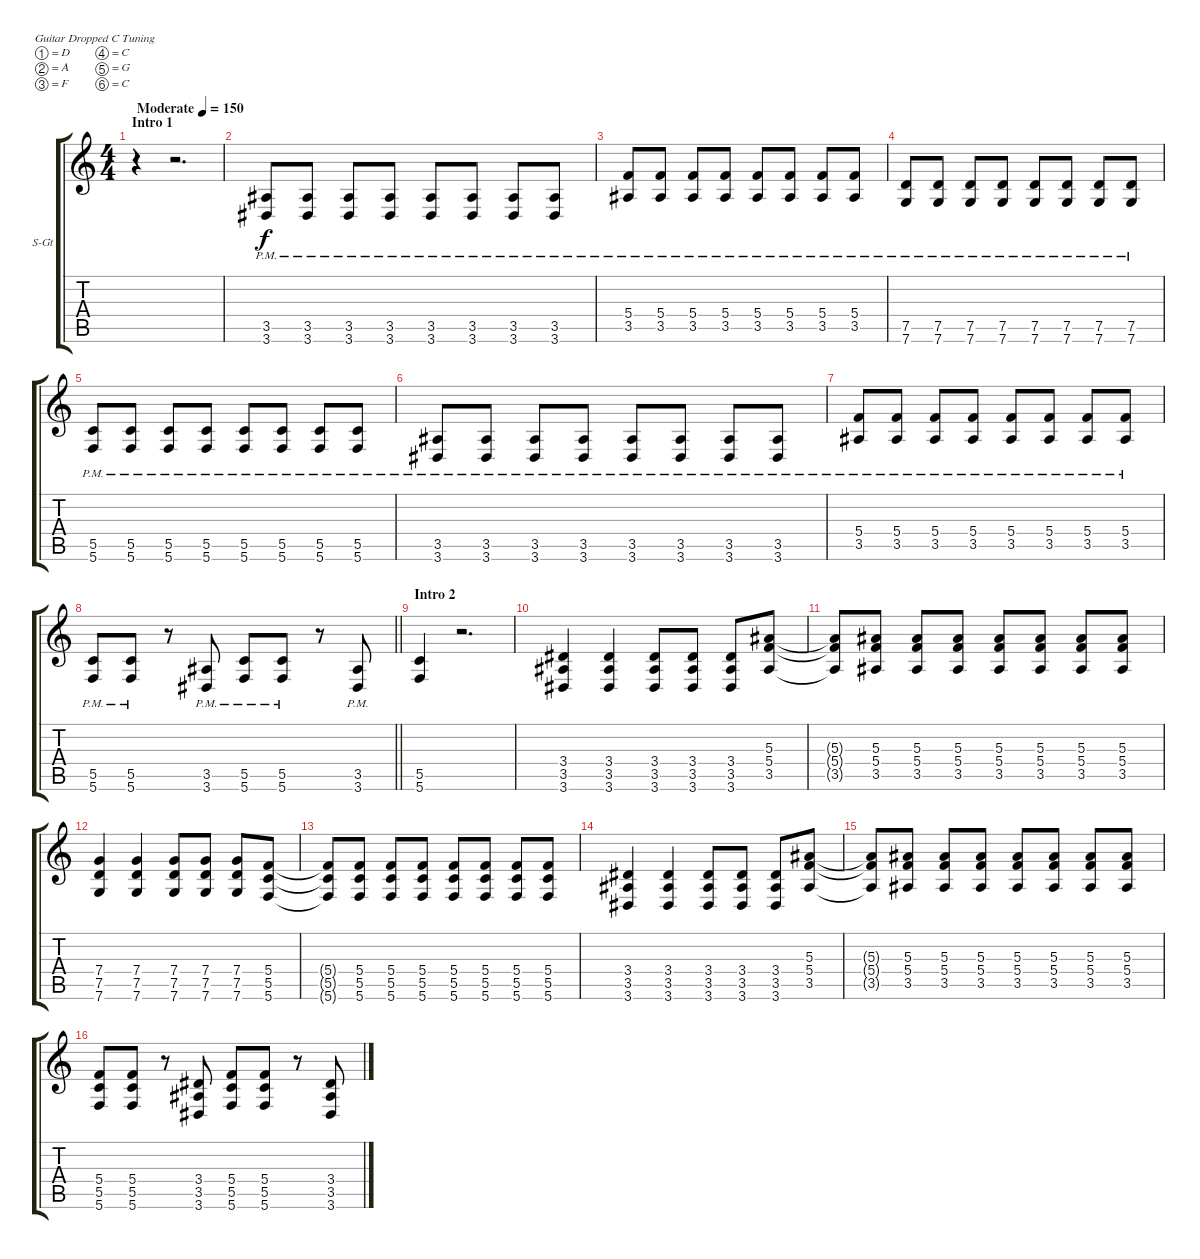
\bracketExtendMode groupsimilarinstruments
\firstSystemTrackNameOrientation horizontal
\otherSystemsTrackNameOrientation horizontal
\track ("Rythm" "S-Gt") {instrument acousticguitarsteel}
\staff {score tabs}
\tuning (D4 A3 F3 C3 G2 C2)
\ts (4 4)
\beaming (8 2 2 2 2)
\section ("" "Intro 1")
\tempo (150 "Moderate")
\clef g2
\ks c
r.4{dy f instrument acousticguitarsteel} r.2{d} |
(3.5{pm} 3.6{pm}).8 (3.5{pm} 3.6{pm}).8 (3.5{pm} 3.6{pm}).8 (3.5{pm} 3.6{pm}).8 (3.5{pm} 3.6{pm}).8 (3.5{pm} 3.6{pm}).8 (3.5{pm} 3.6{pm}).8 (3.5{pm} 3.6{pm}).8 |
(5.4{pm} 3.5{pm}).8 (5.4{pm} 3.5{pm}).8 (5.4{pm} 3.5{pm}).8 (5.4{pm} 3.5{pm}).8 (5.4{pm} 3.5{pm}).8 (5.4{pm} 3.5{pm}).8 (5.4{pm} 3.5{pm}).8 (5.4{pm} 3.5{pm}).8 |
(7.5{pm} 7.6{pm}).8 (7.5{pm} 7.6{pm}).8 (7.5{pm} 7.6{pm}).8 (7.5{pm} 7.6{pm}).8 (7.5{pm} 7.6{pm}).8 (7.5{pm} 7.6{pm}).8 (7.5{pm} 7.6{pm}).8 (7.5{pm} 7.6{pm}).8 |
(5.5{pm} 5.6{pm}).8 (5.5{pm} 5.6{pm}).8 (5.5{pm} 5.6{pm}).8 (5.5{pm} 5.6{pm}).8 (5.5{pm} 5.6{pm}).8 (5.5{pm} 5.6{pm}).8 (5.5{pm} 5.6{pm}).8 (5.5{pm} 5.6{pm}).8 |
(3.5{pm} 3.6{pm}).8 (3.5{pm} 3.6{pm}).8 (3.5{pm} 3.6{pm}).8 (3.5{pm} 3.6{pm}).8 (3.5{pm} 3.6{pm}).8 (3.5{pm} 3.6{pm}).8 (3.5{pm} 3.6{pm}).8 (3.5{pm} 3.6{pm}).8 |
(5.4{pm} 3.5{pm}).8 (5.4{pm} 3.5{pm}).8 (5.4{pm} 3.5{pm}).8 (5.4{pm} 3.5{pm}).8 (5.4{pm} 3.5{pm}).8 (5.4{pm} 3.5{pm}).8 (5.4{pm} 3.5{pm}).8 (5.4{pm} 3.5{pm}).8 |
\barLineRight lightlight
(5.5{pm} 5.6{pm}).8 (5.5{pm} 5.6{pm}).8 r.8 (3.5{pm} 3.6{pm}).8 (5.5{pm} 5.6{pm}).8 (5.5{pm} 5.6{pm}).8 r.8 (3.5{pm} 3.6{pm}).8 |
\section ("" "Intro 2")
(5.5 5.6).4 r.2{d} |
(3.4 3.5 3.6).4 (3.4 3.5 3.6).4 (3.4 3.5 3.6).8 (3.4 3.5 3.6).8 (3.4 3.5 3.6).8 (5.3 5.4 3.5).8 |
(5.3{t} 5.4{t} 3.5{t}).8 (5.3 5.4 3.5).8 (5.3 5.4 3.5).8 (5.3 5.4 3.5).8 (5.3 5.4 3.5).8 (5.3 5.4 3.5).8 (5.3 5.4 3.5).8 (5.3 5.4 3.5).8 |
(7.4 7.5 7.6).4 (7.4 7.5 7.6).4 (7.4 7.5 7.6).8 (7.4 7.5 7.6).8 (7.4 7.5 7.6).8 (5.4 5.5 5.6).8 |
(5.4{t} 5.5{t} 5.6{t}).8 (5.4 5.5 5.6).8 (5.4 5.5 5.6).8 (5.4 5.5 5.6).8 (5.4 5.5 5.6).8 (5.4 5.5 5.6).8 (5.4 5.5 5.6).8 (5.4 5.5 5.6).8 |
(3.4 3.5 3.6).4 (3.4 3.5 3.6).4 (3.4 3.5 3.6).8 (3.4 3.5 3.6).8 (3.4 3.5 3.6).8 (5.3 5.4 3.5).8 |
(5.3{t} 5.4{t} 3.5{t}).8 (5.3 5.4 3.5).8 (5.3 5.4 3.5).8 (5.3 5.4 3.5).8 (5.3 5.4 3.5).8 (5.3 5.4 3.5).8 (5.3 5.4 3.5).8 (5.3 5.4 3.5).8 |
(5.4 5.5 5.6).8 (5.4 5.5 5.6).8 r.8 (3.4 3.5 3.6).8 (5.4 5.5 5.6).8 (5.4 5.5 5.6).8 r.8 (3.4 3.5 3.6).8
